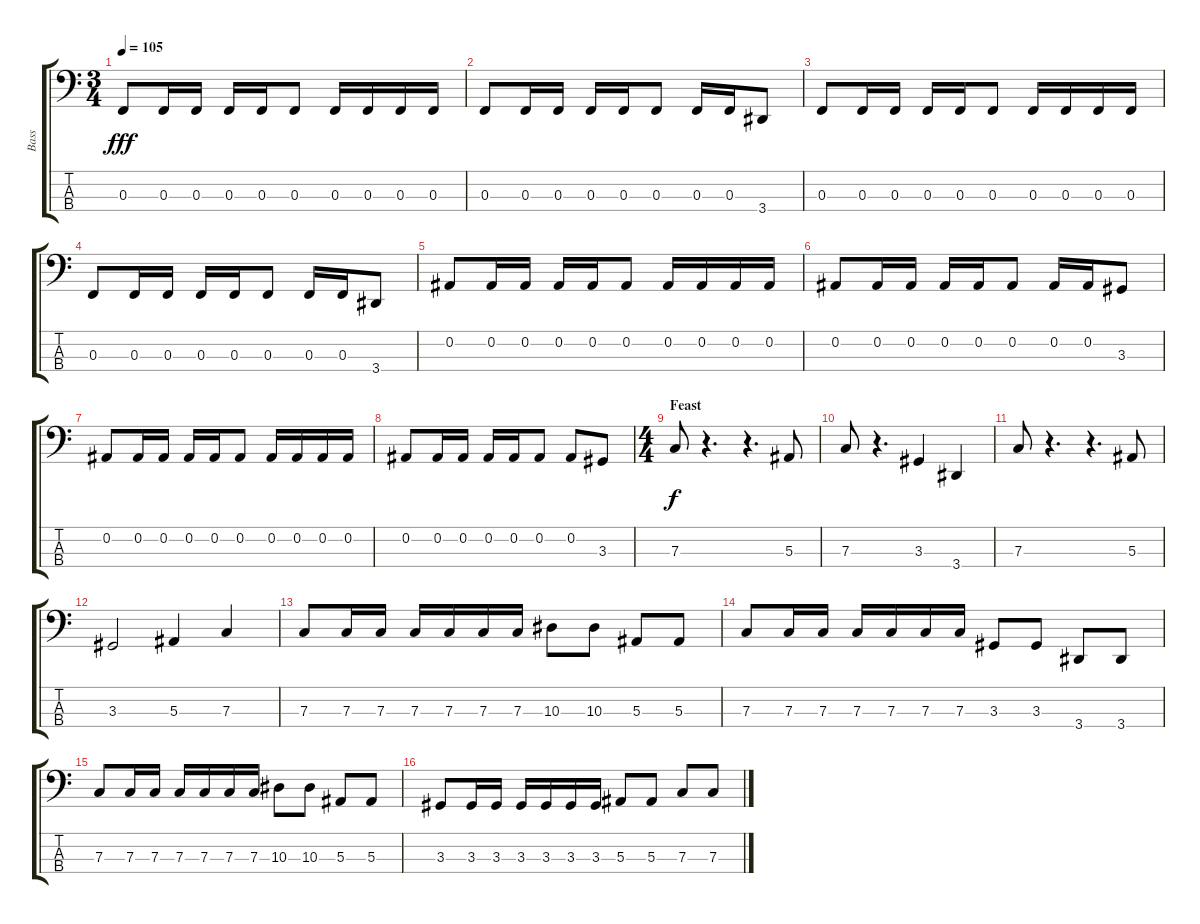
\track ("Bass" "Bass") {instrument fretlessbass}
\staff {score tabs}
\tuning (Eb2 Bb1 F1 C1) {hide}
\ts (3 4)
\tempo 105
\clef f4
\ks c
0.3.8{dy fff} 0.3.16 0.3.16 0.3.16 0.3.16 0.3.8 0.3.16 0.3.16 0.3.16 0.3.16 |
0.3.8 0.3.16 0.3.16 0.3.16 0.3.16 0.3.8 0.3.16 0.3.16 3.4.8 |
0.3.8 0.3.16 0.3.16 0.3.16 0.3.16 0.3.8 0.3.16 0.3.16 0.3.16 0.3.16 |
0.3.8 0.3.16 0.3.16 0.3.16 0.3.16 0.3.8 0.3.16 0.3.16 3.4.8 |
0.2.8 0.2.16 0.2.16 0.2.16 0.2.16 0.2.8 0.2.16 0.2.16 0.2.16 0.2.16 |
0.2.8 0.2.16 0.2.16 0.2.16 0.2.16 0.2.8 0.2.16 0.2.16 3.3.8 |
0.2.8 0.2.16 0.2.16 0.2.16 0.2.16 0.2.8 0.2.16 0.2.16 0.2.16 0.2.16 |
0.2.8 0.2.16 0.2.16 0.2.16 0.2.16 0.2.8 0.2.8 3.3.8 |
\ts (4 4)
\section ("" "Feast")
7.3.8{dy f} r.4{d} r.4{d} 5.3.8 |
7.3.8 r.4{d} 3.3.4 3.4.4 |
7.3.8 r.4{d} r.4{d} 5.3.8 |
3.3.2 5.3.4 7.3.4 |
7.3.8 7.3.16 7.3.16 7.3.16 7.3.16 7.3.16 7.3.16 10.3.8 10.3.8 5.3.8 5.3.8 |
7.3.8 7.3.16 7.3.16 7.3.16 7.3.16 7.3.16 7.3.16 3.3.8 3.3.8 3.4.8 3.4.8 |
7.3.8 7.3.16 7.3.16 7.3.16 7.3.16 7.3.16 7.3.16 10.3.8 10.3.8 5.3.8 5.3.8 |
3.3.8 3.3.16 3.3.16 3.3.16 3.3.16 3.3.16 3.3.16 5.3.8 5.3.8 7.3.8 7.3.8
